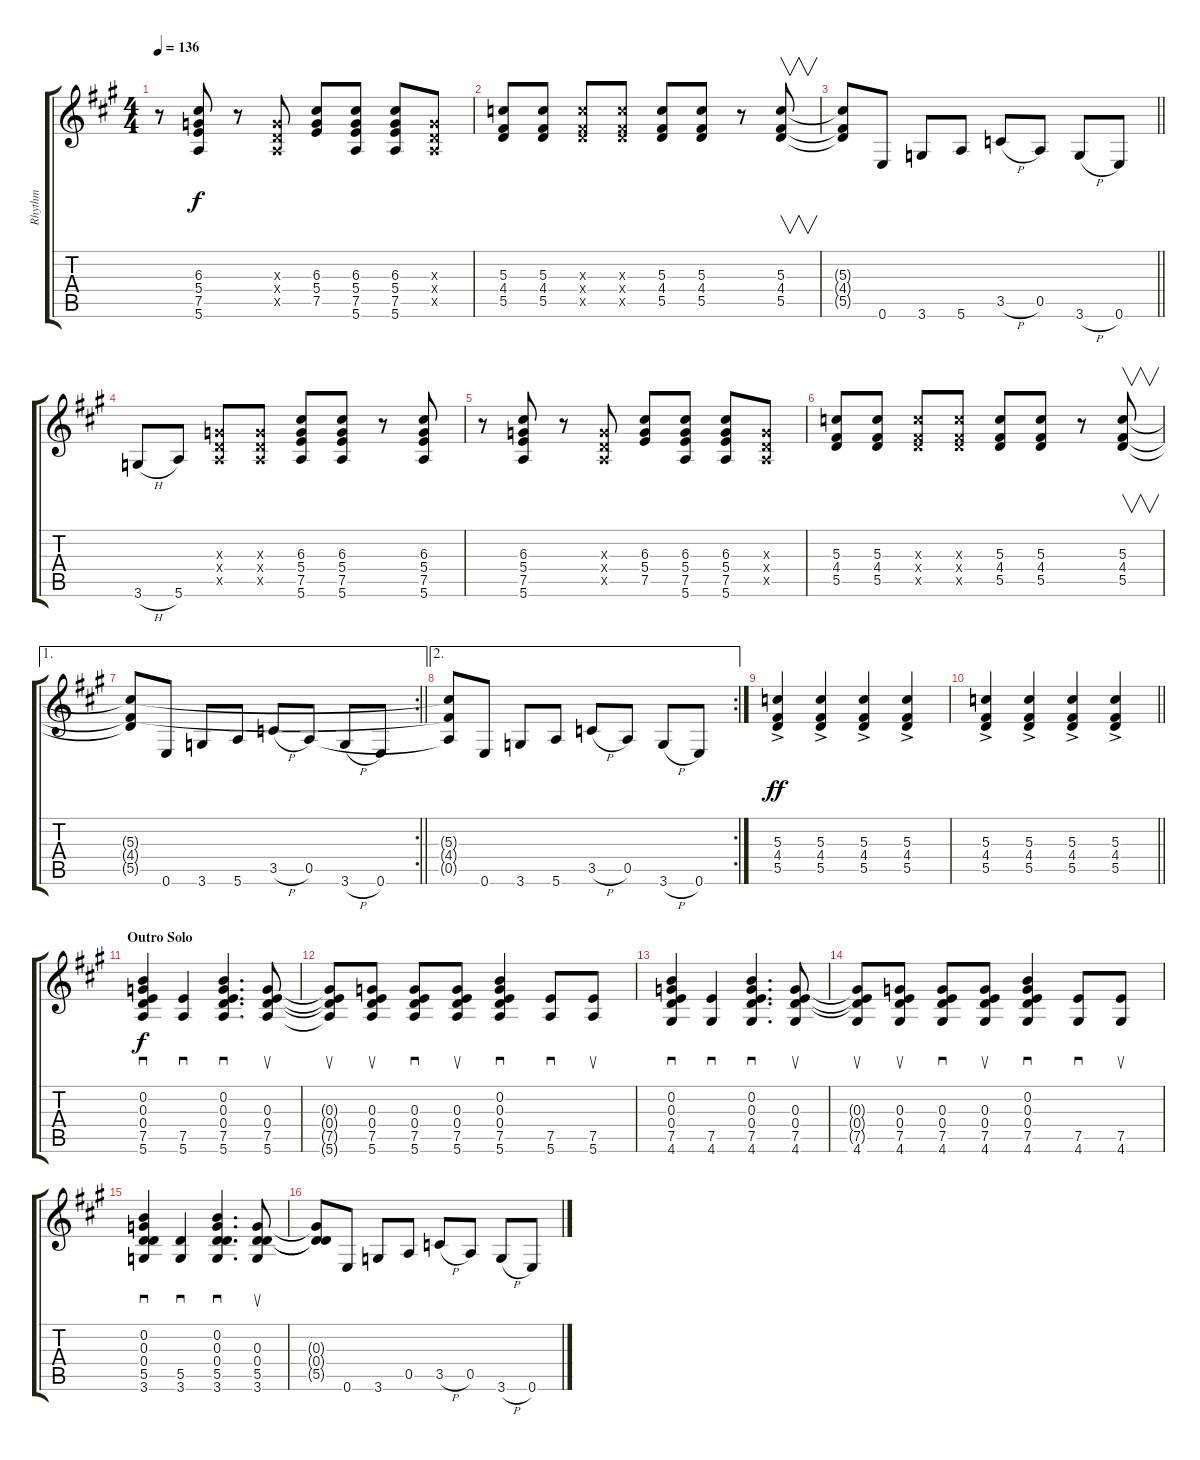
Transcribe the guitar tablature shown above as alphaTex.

\track ("Rhythm" "Rhythm") {instrument overdrivenguitar}
\staff {score tabs}
\tuning (E4 B3 G3 D3 A2 E2) {hide}
\ts (4 4)
\tempo 136
\clef g2
\ks a
r.8{dy f} (6.3 5.4 7.5 5.6).8 r.8 (0.3{x} 0.4{x} 0.5{x}).8 (6.3 5.4 7.5).8 (6.3 5.4 7.5 5.6).8 (6.3 5.4 7.5 5.6).8 (0.3{x} 0.4{x} 0.5{x}).8 |
(5.3 4.4 5.5).8 (5.3 4.4 5.5).8 (5.3{x} 4.4{x} 5.5{x}).8 (5.3{x} 4.4{x} 5.5{x}).8 (5.3 4.4 5.5).8 (5.3 4.4 5.5).8 r.8 (5.3 4.4 5.5).8{v} |
\barLineRight lightlight
(5.3{t} 4.4{t} 5.5{t}).8 0.6.8 3.6.8 5.6.8 3.5{h}.8 0.5.8 3.6{h}.8 0.6.8 |
3.6{h}.8 5.6.8 (0.3{x} 0.4{x} 0.5{x}).8 (0.3{x} 0.4{x} 0.5{x}).8 (6.3 5.4 7.5 5.6).8 (6.3 5.4 7.5 5.6).8 r.8 (6.3 5.4 7.5 5.6).8 |
r.8 (6.3 5.4 7.5 5.6).8 r.8 (0.3{x} 0.4{x} 0.5{x}).8 (6.3 5.4 7.5).8 (6.3 5.4 7.5 5.6).8 (6.3 5.4 7.5 5.6).8 (0.3{x} 0.4{x} 0.5{x}).8 |
(5.3 4.4 5.5).8 (5.3 4.4 5.5).8 (5.3{x} 4.4{x} 5.5{x}).8 (5.3{x} 4.4{x} 5.5{x}).8 (5.3 4.4 5.5).8 (5.3 4.4 5.5).8 r.8 (5.3 4.4 5.5).8{v} |
\ae 1
\rc 2
\barLineRight lightlight
(5.3{t} 4.4{t} 5.5{t}).8 0.6.8 3.6.8 5.6.8 3.5{h}.8 0.5.8 3.6{h}.8 0.6.8 |
\ae 2
\rc 2
(5.3{t} 4.4{t} 0.5{t}).8 0.6.8 3.6.8 5.6.8 3.5{h}.8 0.5.8 3.6{h}.8 0.6.8 |
(5.3 4.4{ac} 5.5).4{dy ff} (5.3 4.4{ac} 5.5).4 (5.3 4.4{ac} 5.5).4 (5.3 4.4{ac} 5.5).4 |
\barLineRight lightlight
(5.3 4.4{ac} 5.5).4 (5.3 4.4{ac} 5.5).4 (5.3 4.4{ac} 5.5).4 (5.3 4.4{ac} 5.5).4 |
\section ("" "Outro Solo")
(0.2 0.3 0.4 7.5 5.6).4{sd dy f} (7.5 5.6).4{sd} (0.2 0.3 0.4 7.5 5.6).4{d sd} (0.3 0.4 7.5 5.6).8{su} |
(0.3{t} 0.4{t} 7.5{t} 5.6{t}).8{su} (0.3 0.4 7.5 5.6).8{su} (0.3 0.4 7.5 5.6).8{sd} (0.3 0.4 7.5 5.6).8{su} (0.2 0.3 0.4 7.5 5.6).4{sd} (7.5 5.6).8{sd} (7.5 5.6).8{su} |
(0.2 0.3 0.4 7.5 4.6).4{sd} (7.5 4.6).4{sd} (0.2 0.3 0.4 7.5 4.6).4{d sd} (0.3 0.4 7.5 4.6).8{su} |
(0.3{t} 0.4{t} 7.5{t} 4.6).8{su} (0.3 0.4 7.5 4.6).8{su} (0.3 0.4 7.5 4.6).8{sd} (0.3 0.4 7.5 4.6).8{su} (0.2 0.3 0.4 7.5 4.6).4{sd} (7.5 4.6).8{sd} (7.5 4.6).8{su} |
(0.2 0.3 0.4 5.5 3.6).4{sd} (5.5 3.6).4{sd} (0.2 0.3 0.4 5.5 3.6).4{d sd} (0.3 0.4 5.5 3.6).8{su} |
(0.3{t} 0.4{t} 5.5{t}).8 0.6.8 3.6.8 0.5.8 3.5{h}.8 0.5.8 3.6{h}.8 0.6.8
